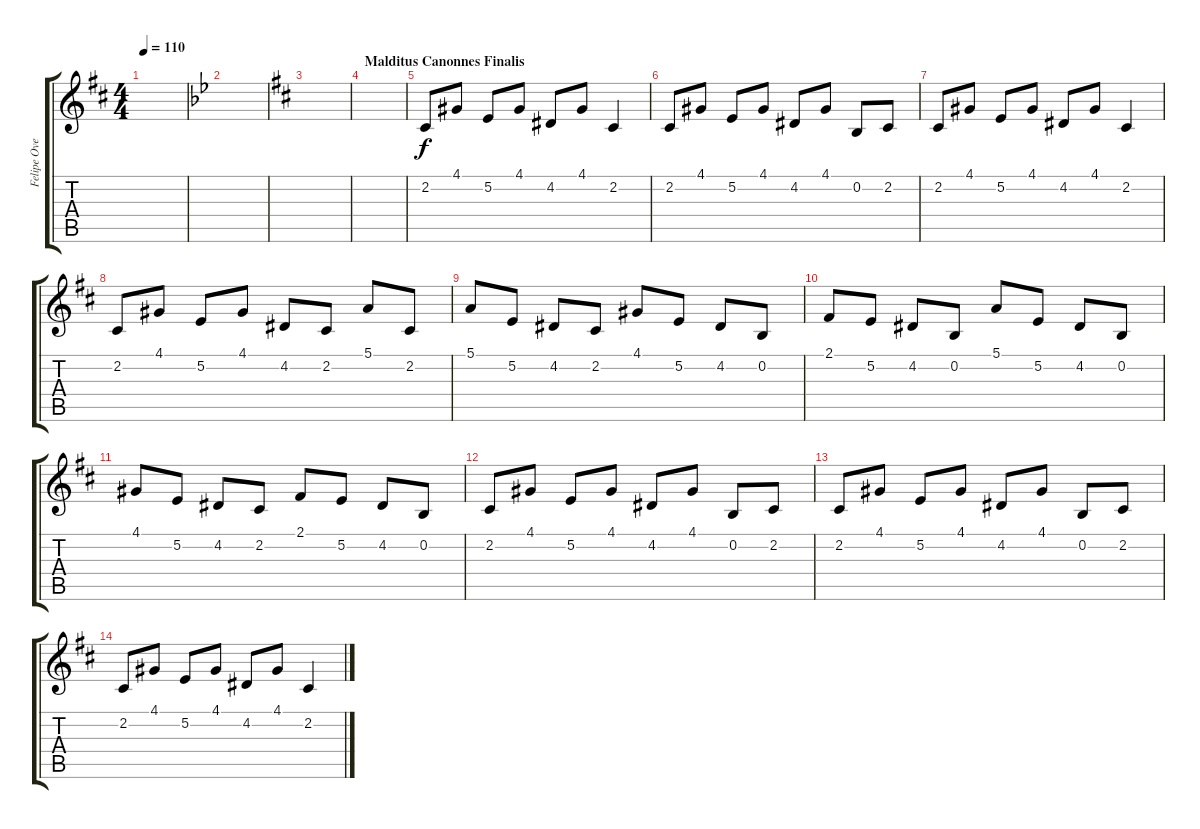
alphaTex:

\track ("Felipe Overdub" "Felipe Ove") {instrument lead5charang}
\staff {score tabs}
\tuning (E4 B3 G3 D3 A2 E2) {hide}
\ts (4 4)
\tempo 110
\clef g2
\ks bminor
|
\ks bb
|
\ks bminor
|
\section ("" "Malditus Canonnes Finalis")
|
2.2.8{volume 9} 4.1.8 5.2.8 4.1.8 4.2.8 4.1.8 2.2.4 |
2.2.8 4.1.8 5.2.8 4.1.8 4.2.8 4.1.8 0.2.8 2.2.8 |
2.2.8 4.1.8 5.2.8 4.1.8 4.2.8 4.1.8 2.2.4 |
2.2.8 4.1.8 5.2.8 4.1.8 4.2.8 2.2.8 5.1.8 2.2.8 |
5.1.8 5.2.8 4.2.8 2.2.8 4.1.8 5.2.8 4.2.8 0.2.8 |
2.1.8 5.2.8 4.2.8 0.2.8 5.1.8 5.2.8 4.2.8 0.2.8 |
4.1.8 5.2.8 4.2.8 2.2.8 2.1.8 5.2.8 4.2.8 0.2.8 |
2.2.8 4.1.8 5.2.8 4.1.8 4.2.8 4.1.8 0.2.8 2.2.8 |
2.2.8 4.1.8 5.2.8 4.1.8 4.2.8 4.1.8 0.2.8 2.2.8 |
2.2.8{volume 2} 4.1.8 5.2.8 4.1.8 4.2.8 4.1.8 2.2.4
